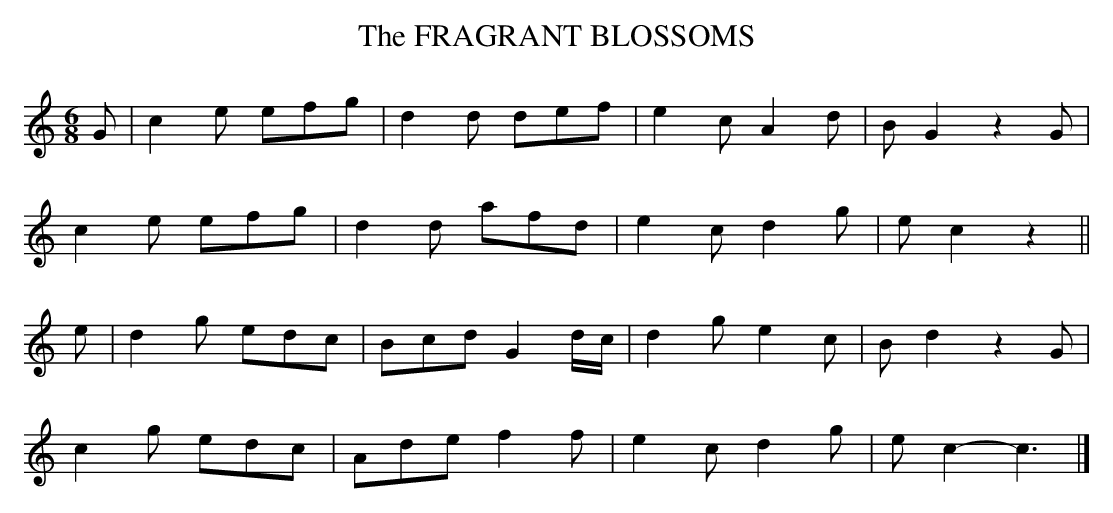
X:1
T:FRAGRANT BLOSSOMS, The
Y:"with spirit"
M:6/8
L:1/8
K:C
G|c2e efg|d2d def|e2c A2d|BG2z2G|
c2e efg|d2d afd|e2c d2g|ec2z2||
e|d2g edc|Bcd G2d/c/|d2g e2c|Bd2z2G|
c2g edc|Ade f2f|e2c d2g|ec2-c3|]
